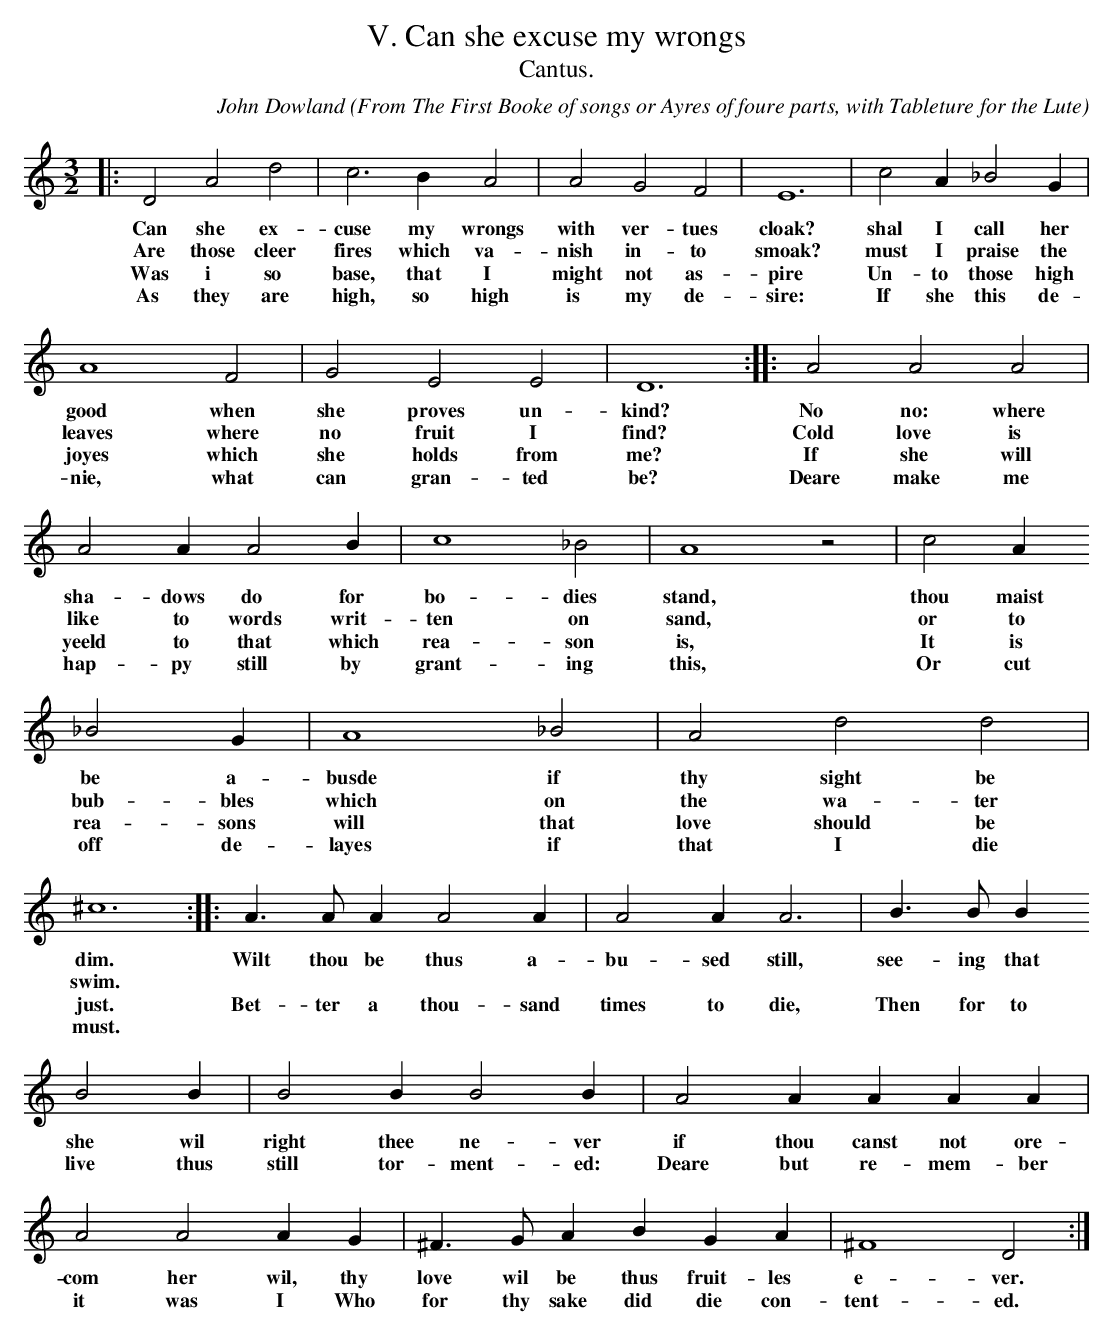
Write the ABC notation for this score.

X:1
T:V. Can she excuse my wrongs
T:Cantus.
C: John Dowland
O: From The First Booke of songs or Ayres of foure parts, with Tableture for the Lute
M:3/2
L:1/2
K:Ddor
|:D A d | c > B A | A G F | E3 | c A/ _B G/ |
w:Can she ex- cuse my wrongs with ver- tues cloak? shal I call her
w:Are those cleer fires which va- nish in- to smoak? must I praise the
w:Was i so base, that I might not as- pire Un- to those high
w:As they are high, so high is my de- sire: If she this de-
A2 F | G E E | D3 :: A A A | A A/ A B/ | c2 _B | A2 z | c A/
w:good when she proves un- kind? No no: where sha- dows do for bo- dies stand, thou maist
w:leaves where no fruit I find? Cold love is like to words writ- ten on sand, or to
w: joyes which she holds from me? If she will yeeld to that which rea- son is, It is
w: nie, what can gran- ted be? Deare make me hap- py still by grant- ing this, Or cut
_B G/ | A2 _B | A d d | ^c3 :: A3/4 A// A/ A A/ | A A/ A3/2 | B3/4 B// B/
w:be a- busde if thy sight be dim. Wilt thou be thus a- bu- sed still, see- ing that
w:bub- bles which on the wa- ter swim.
w: rea- sons will that love should be just. Bet- ter a thou- sand times to die, Then for to
w: off de- layes if that I die must.
B B/ | B B/ B B/ | A A/ A/ A/ A/ | A A A/ G/ | ^F3/4 G// A/ B/ G/ A/ | ^F2 D :|
w:she wil right thee ne- ver if thou canst not ore- com her wil, thy love wil be thus fruit- les e- ver.
w: live thus still tor- ment- ed: Deare but re- mem- ber it was I Who for thy sake did die con- tent- ed.
